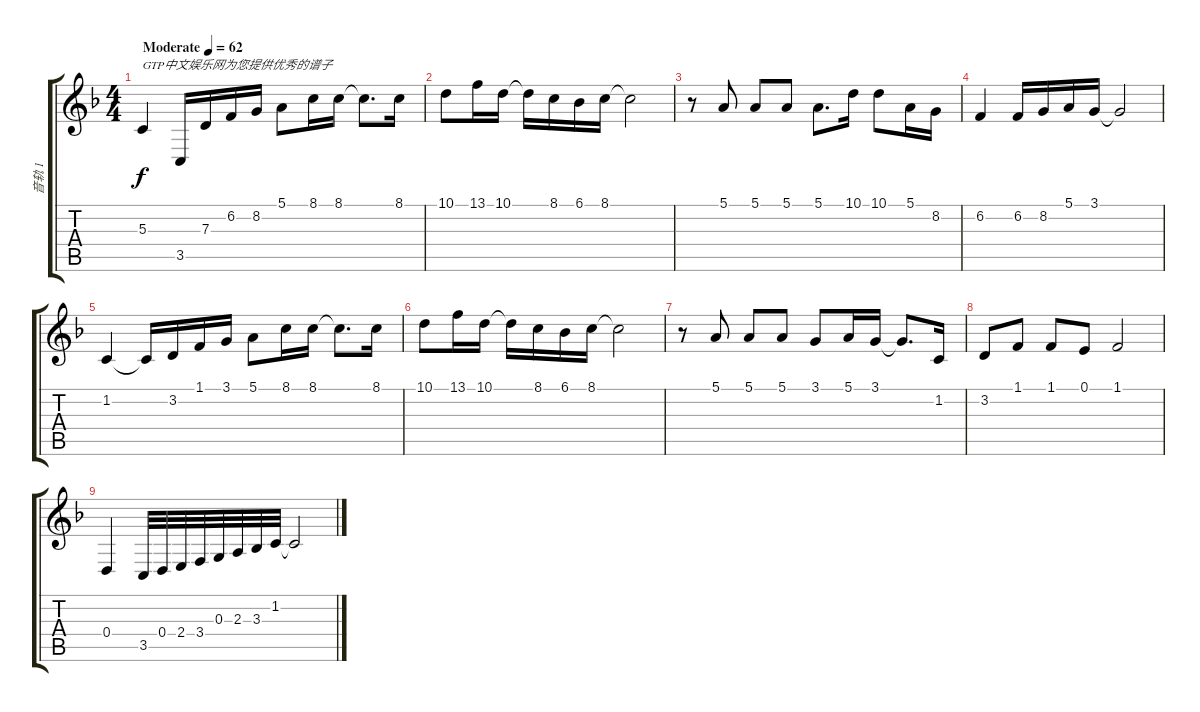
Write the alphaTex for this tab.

\track ("音轨 1" "音轨 1") {instrument orchestralharp}
\staff {score tabs}
\tuning (E4 B3 G3 D3 A2 E2) {hide}
\ts (4 4)
\tempo (62 "Moderate")
\clef g2
\ks f
5.3.4{txt "GTP中文娱乐网为您提供优秀的谱子" dy f instrument orchestralharp} 3.5.16 7.3.16 6.2.16 8.2.16 5.1.8 8.1.16 8.1.16 8.1{t}.8{d} 8.1.16 |
10.1.8 13.1.16 10.1.16 10.1{t}.16 8.1.16 6.1.16 8.1.16 8.1{t}.2 |
r.8 5.1.8 5.1.8 5.1.8 5.1.8{d} 10.1.16 10.1.8 5.1.16 8.2.16 |
6.2.4 6.2.16 8.2.16 5.1.16 3.1.16 3.1{t}.2 |
1.2.4 1.2{t}.16 3.2.16 1.1.16 3.1.16 5.1.8 8.1.16 8.1.16 8.1{t}.8{d} 8.1.16 |
10.1.8 13.1.16 10.1.16 10.1{t}.16 8.1.16 6.1.16 8.1.16 8.1{t}.2 |
r.8 5.1.8 5.1.8 5.1.8 3.1.8 5.1.16 3.1.16 3.1{t}.8{d} 1.2.16 |
3.2.8 1.1.8 1.1.8 0.1.8 1.1.2 |
0.4.4 3.5.32 0.4.32 2.4.32 3.4.32 0.3.32 2.3.32 3.3.32 1.2.32 1.2{t}.2
